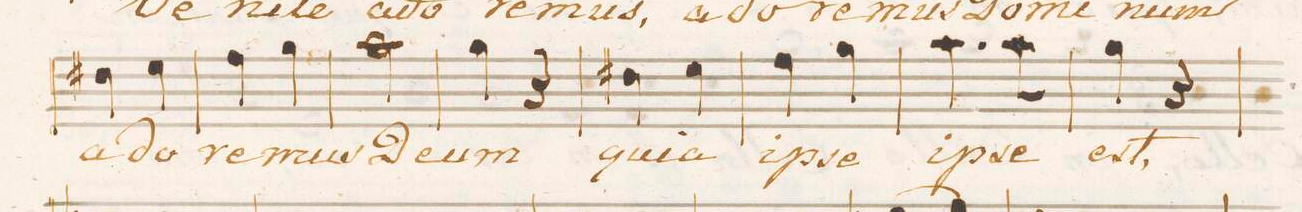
**kern	**text	**dynam
*I"Baſso.	*	*
*clefF4	*	*
*k[]	*	*
*M2/4	*	*
4F#X\	a-	.
4G\	-do-	.
=45	=45	=45
4A\	-re-	.
4B\	-mus	.
=46	=46	=46
2c\	De-	.
=47	=47	=47
4B\	-um	.
4r	.	.
=48	=48	=48
4F#X\	qui-	.
4G\	-a	.
=49	=49	=49
4A\	ip-	.
4B\	-se	.
=50	=50	=50
4.c\	ip-	.
8c\	-se	.
=51	=51	=51
4B\	est,	.
4r	.	.
=52	=52	=52
*-	*-	*-
